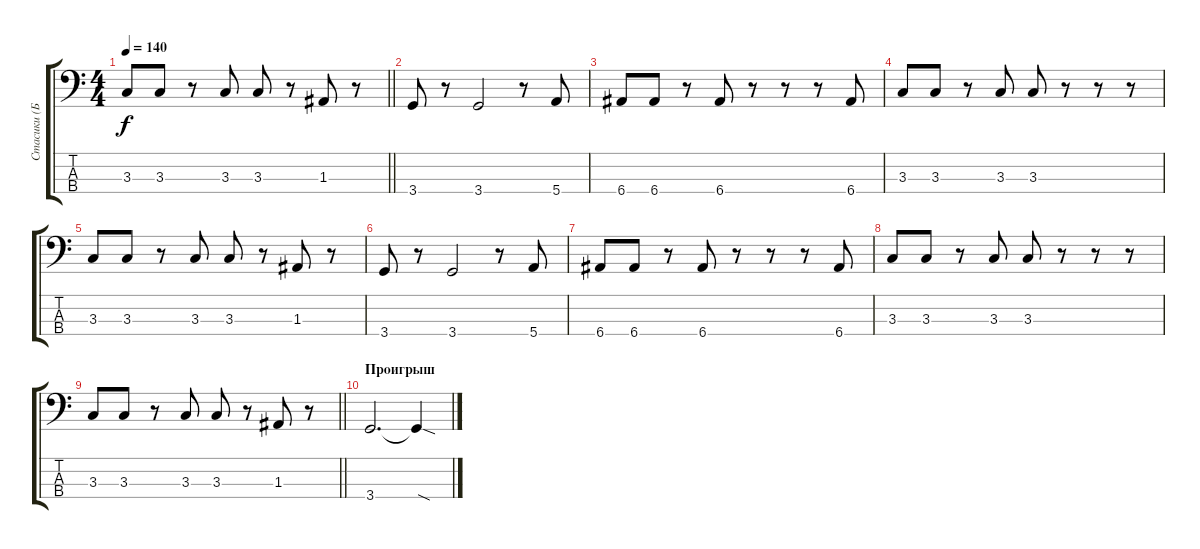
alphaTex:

\track ("Стасики (Бас)" "Стасики (Б") {instrument electricbassfinger}
\staff {score tabs}
\tuning (G2 D2 A1 E1) {hide}
\ts (4 4)
\tempo 140
\clef f4
\barLineRight lightlight
\ks c
3.3.8{dy f} 3.3.8 r.8 3.3.8 3.3.8 r.8 1.3.8 r.8 |
3.4.8 r.8 3.4.2 r.8 5.4.8 |
6.4.8 6.4.8 r.8 6.4.8 r.8 r.8 r.8 6.4.8 |
3.3.8 3.3.8 r.8 3.3.8 3.3.8 r.8 r.8 r.8 |
3.3.8 3.3.8 r.8 3.3.8 3.3.8 r.8 1.3.8 r.8 |
3.4.8 r.8 3.4.2 r.8 5.4.8 |
6.4.8 6.4.8 r.8 6.4.8 r.8 r.8 r.8 6.4.8 |
3.3.8 3.3.8 r.8 3.3.8 3.3.8 r.8 r.8 r.8 |
\barLineRight lightlight
3.3.8 3.3.8 r.8 3.3.8 3.3.8 r.8 1.3.8 r.8 |
\section ("" "Проигрыш")
3.4.2{d} 3.4{sod t}.4
